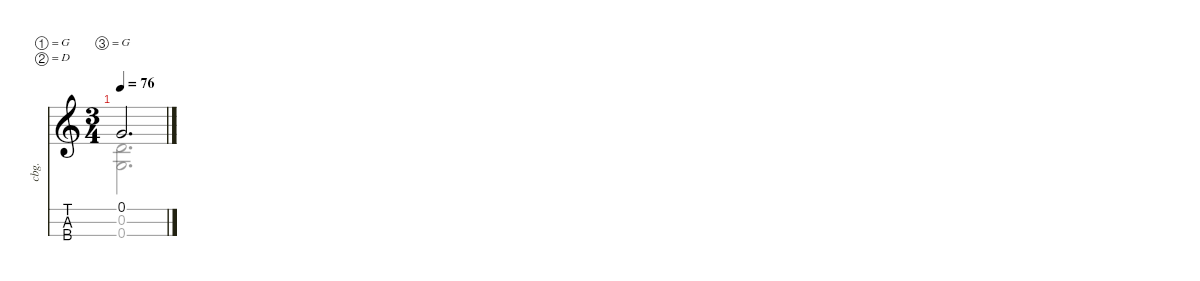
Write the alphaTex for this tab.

\defaultSystemsLayout 4
\hideDynamics
\bracketExtendMode nobrackets
\otherSystemsTrackNameOrientation horizontal
\track ("Cigar Box guitar" "cbg.") {instrument acousticguitarnylon}
\staff {score tabs}
\tuning (G4 D4 G3)
\displaytranspose 0
\voice
\ts (3 4)
\tempo 76
\clef g2
\ks c
0.1{t}.2{d dy mf beam Up}
\voice
\clef g2
\ottava regular
\simile none
\ks c
(0.2{t} 0.3{t}).2{d dy mf beam Down}
